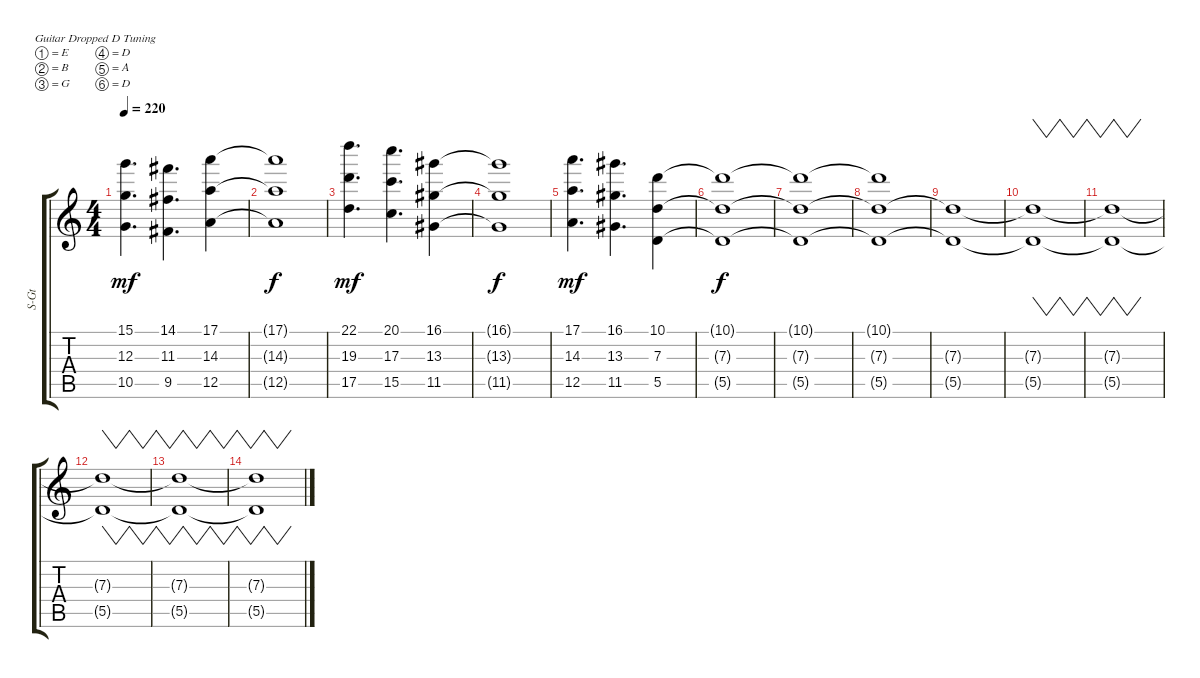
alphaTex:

\bracketExtendMode groupsimilarinstruments
\otherSystemsTrackNameOrientation horizontal
\track ("Keyboards" "S-Gt") {instrument stringensemble1}
\staff {score tabs}
\tuning (E4 B3 G3 D3 A2 D2)
\displaytranspose 12
\ts (4 4)
\tempo 220
\clef g2
\ks c
(15.1 12.3 10.5).4{d dy mf beam Down} (14.1{acc #} 11.3{acc #} 9.5{acc #}).4{d beam Down} (17.1 14.3 12.5).4{beam Down} |
(17.1{t} 14.3{t} 12.5{t}).1{dy f beam Down} |
(22.1 19.3 17.5).4{d dy mf beam Down} (20.1 17.3 15.5).4{d beam Down} (16.1{acc #} 13.3{acc #} 11.5{acc #}).4{beam Down} |
(16.1{t acc #} 13.3{t acc #} 11.5{t acc #}).1{dy f beam Down} |
(17.1 14.3 12.5).4{d dy mf beam Down} (16.1{acc #} 13.3{acc #} 11.5{acc #}).4{d beam Down} (10.1 7.3 5.5).4{beam Down} |
(10.1{t} 7.3{t} 5.5{t}).1{dy f beam Down} |
(10.1{t} 7.3{t} 5.5{t}).1{beam Down} |
(10.1{t} 7.3{t} 5.5{t}).1{beam Down} |
(7.3{t} 5.5{t}).1{beam Up} |
(7.3{t} 5.5{t}).1{vw beam Up} |
(7.3{t} 5.5{t}).1{vw beam Up} |
(7.3{t} 5.5{t}).1{vw beam Up} |
(7.3{t} 5.5{t}).1{vw beam Up} |
(7.3{t} 5.5{t}).1{vw beam Up}
